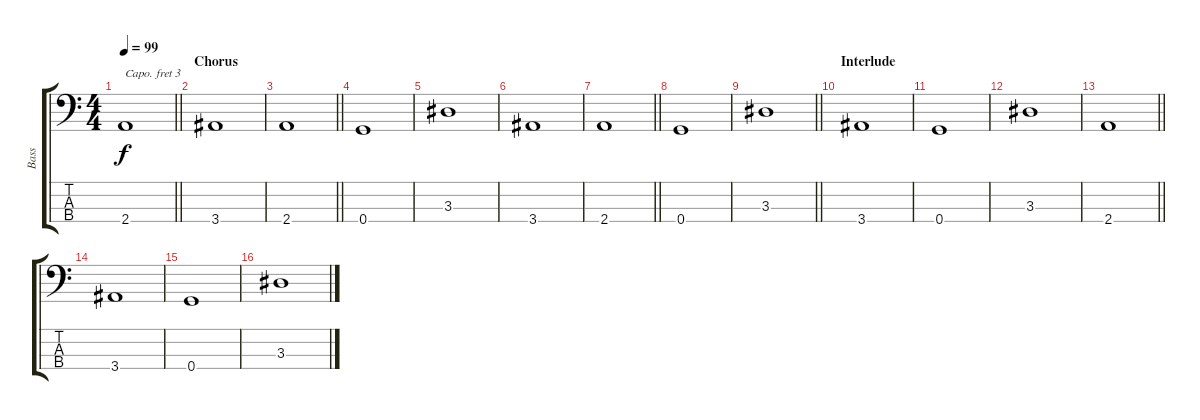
\track ("Bass" "Bass") {instrument electricbassfinger}
\staff {score tabs}
\capo 3
\tuning (G2 D2 A1 E1) {hide}
\ts (4 4)
\tempo 99
\clef f4
\barLineRight lightlight
\ks c
2.4.1{dy f} |
\section ("" "Chorus")
3.4.1 |
\barLineRight lightlight
2.4.1 |
0.4.1 |
3.3.1 |
3.4.1 |
\barLineRight lightlight
2.4.1 |
0.4.1 |
\barLineRight lightlight
3.3.1 |
\section ("" "Interlude")
3.4.1 |
0.4.1 |
3.3.1 |
\barLineRight lightlight
2.4.1 |
3.4.1 |
0.4.1 |
3.3.1
